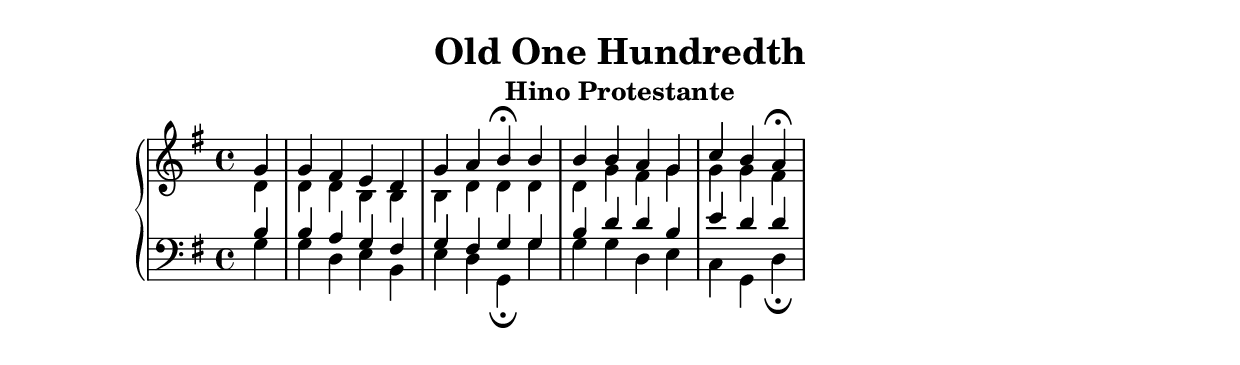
\version "2.10.0"
\header {
    title = "Old One Hundredth"
    subtitle = "Hino Protestante"
    composer = ""
}
global = { \time 4/4 
	\key g \major }

cima = { << 
		\relative c'' {
			\partial 4*1 g4
			g fis e d
			g a b\fermata b
			b b a g
			\partial 4*3 c b a\fermata
			}
	\\
		\relative c' {
			\partial 4*1 d4
			d d b b
			b d d d
			d g fis g
			\partial 4*3 g g fis
			}
	>>
}


baixo = { \clef bass
	<<
		\relative c' {
			\partial 4*1 b4
			b a g fis
			g fis g g
			b d d b
			\partial 4*3 e d d
		}
	\\
	       \relative c {
			\partial 4*1 g'4
			g d e b
			e d g,\fermata g'
			g g d e
			\partial 4*3 c g d'\fermata
		}
	>>
}

\score {
	\context PianoStaff = "piano" <<
		\new Staff = "cima" { \global \cima }
		\new Staff = "baixo" { \global \baixo }
		>>
	\midi {
		\context {
			\Score tempoWholesPerMinute = #(ly:make-moment 60 4)
		}
	}
	\layout {
%		ragged-right = ##t 
		\context {
			\Staff
			\consists Horizontal_bracket_engraver
		}
	}
}

